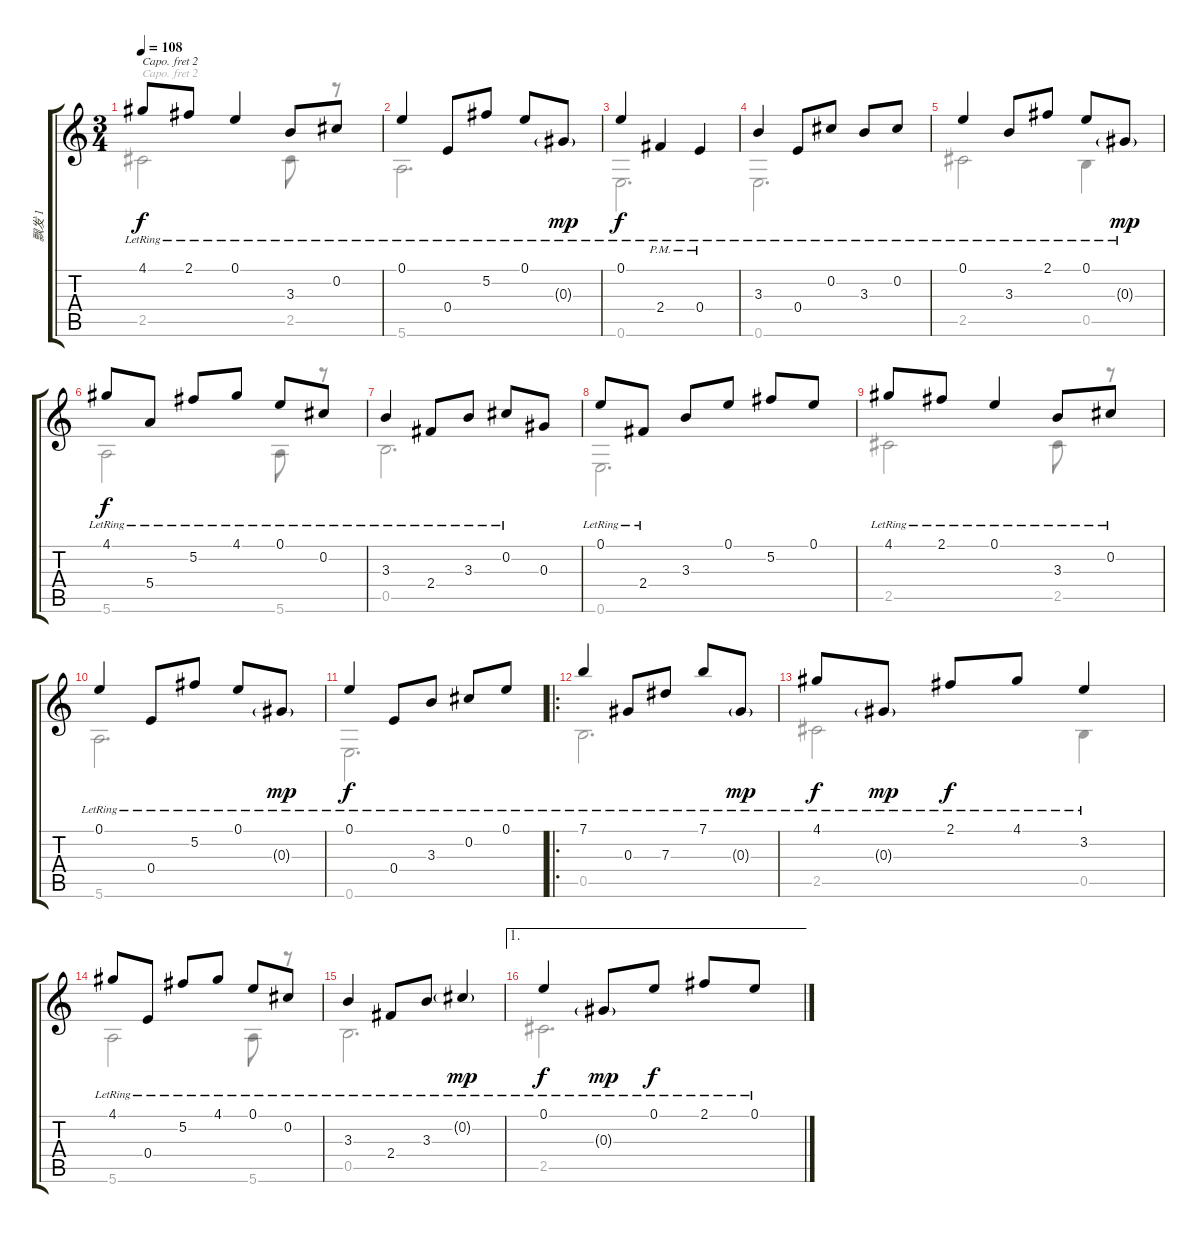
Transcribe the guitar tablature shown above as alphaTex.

\track ("飘发 1" "飘发 1") {instrument acousticguitarsteel}
\staff {score tabs}
\capo 2
\tuning (D4 B3 Gb3 D3 A2 D2) {hide}
\voice
\ts (3 4)
\tempo 108
\clef g2
\ks c
4.1{lr}.8{dy f} 2.1{lr}.8 0.1{lr}.4 3.3{lr}.8 0.2{lr}.8 |
0.1{lr}.4 0.4{lr}.8 5.2{lr}.8 0.1{lr}.8 0.3{g lr}.8{dy mp} |
0.1{lr}.4{dy f} 2.4{pm lr}.4 0.4{pm lr}.4 |
3.3{lr}.4 0.4{lr}.8 0.2{lr}.8 3.3{lr}.8 0.2{lr}.8 |
0.1{lr}.4 3.3{lr}.8 2.1{lr}.8 0.1{lr}.8 0.3{g lr}.8{dy mp} |
4.1{lr}.8{dy f} 5.4{lr}.8 5.2{lr}.8 4.1{lr}.8 0.1{lr}.8 0.2{lr}.8 |
3.3{lr}.4 2.4{lr}.8 3.3{lr}.8 0.2{lr}.8 0.3.8 |
0.1{lr}.8 2.4{lr}.8 3.3.8 0.1.8 5.2.8 0.1.8 |
4.1{lr}.8 2.1{lr}.8 0.1{lr}.4 3.3{lr}.8 0.2{lr}.8 |
0.1{lr}.4 0.4{lr}.8 5.2{lr}.8 0.1{lr}.8 0.3{g lr}.8{dy mp} |
0.1{lr}.4{dy f} 0.4{lr}.8 3.3{lr}.8 0.2{lr}.8 0.1{lr}.8 |
\ro
7.1{lr}.4 0.3{lr}.8 7.3{lr}.8 7.1{lr}.8 0.3{g lr}.8{dy mp} |
4.1{lr}.8{dy f} 0.3{g lr}.8{dy mp} 2.1{lr}.8{dy f} 4.1{lr}.8 3.2{lr}.4 |
4.1{lr}.8 0.4{lr}.8 5.2{lr}.8 4.1{lr}.8 0.1{lr}.8 0.2{lr}.8 |
3.3{lr}.4 2.4{lr}.8 3.3{lr}.8 0.2{g lr}.4{dy mp} |
\ae 1
0.1{lr}.4{dy f} 0.3{g lr}.8{dy mp} 0.1{lr}.8{dy f} 2.1{lr}.8 0.1{lr}.8
\voice
\clef g2
\ottava regular
\simile none
\ks c
2.5.2{dy f} 2.5.8 r.8 |
5.6.2{d} |
0.6.2{d} |
0.6.2{d} |
2.5.2 0.5.4 |
5.6.2 5.6.8 r.8 |
0.5.2{d} |
0.6.2{d} |
2.5.2 2.5.8 r.8 |
5.6.2{d} |
0.6.2{d} |
0.5.2{d} |
2.5.2 0.5.4 |
5.6.2 5.6.8 r.8 |
0.5.2{d} |
2.5.2{d}
